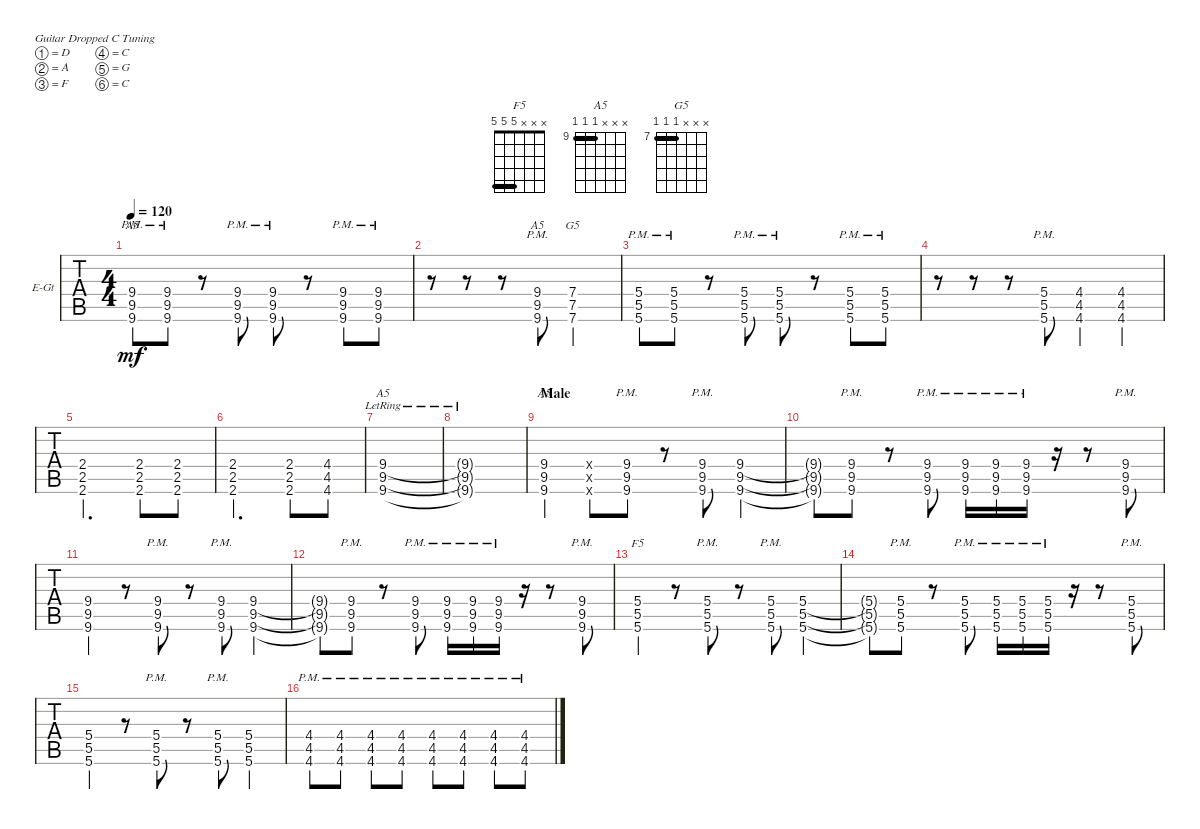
\defaultSystemsLayout 4
\bracketExtendMode groupsimilarinstruments
\firstSystemTrackNameOrientation horizontal
\otherSystemsTrackNameOrientation horizontal
\track ("Electric Guitar" "E-Gt") {solo instrument distortionguitar}
\staff {tabs}
\tuning (D4 A3 F3 C3 G2 C2)
\chord ("F5" x x x 5 5 5) {barre (5 5)}
\chord ("A5" x x x 9 9 9) {firstfret 9 barre (9 9)}
\chord ("G5" x x x 7 7 7) {firstfret 7 barre (7 7)}
\ts (4 4)
\tempo 120
\clef g2
\scale
0.296651
\ks c
(9.4{pm} 9.5{pm} 9.6{pm}).8{ch "A5" dy mf} (9.6{pm} 9.5{pm} 9.4{pm}).8 r.8 (9.4{pm} 9.5{pm} 9.6{pm}).8 (9.6{pm} 9.5{pm} 9.4{pm}).8 r.8 (9.4{pm} 9.5{pm} 9.6{pm}).8 (9.6{pm} 9.5{pm} 9.4{pm}).8 |
\scale
0.249804 r.8 r.8 r.8 (9.6{pm} 9.5{pm} 9.4{pm}).8{ch "A5"} (7.6 7.5 7.4).2{ch "G5"} |
\scale
0.409557 (5.4{pm} 5.5{pm} 5.6{pm}).8 (5.6{pm} 5.5{pm} 5.4{pm}).8 r.8 (5.4{pm} 5.5{pm} 5.6{pm}).8 (5.6{pm} 5.5{pm} 5.4{pm}).8 r.8 (5.4{pm} 5.5{pm} 5.6{pm}).8 (5.6{pm} 5.5{pm} 5.4{pm}).8 |
\scale
0.297549 r.8 r.8 r.8 (5.4{pm} 5.5{pm} 5.6{pm}).8 (4.4 4.5 4.6).4 (4.6 4.5 4.4).4 |
\scale
0.435669 (2.4 2.5 2.6).2{d} (2.4 2.5 2.6).8 (2.4 2.5 2.6).8 |
\scale
0.242761 (2.4 2.5 2.6).2{d} (2.4 2.5 2.6).8 (4.4 4.5 4.6).8 |
\scale
0.067709 (9.6{lr} 9.5{lr} 9.4{lr}).1{ch "A5"} |
\scale
0.0628102 (9.6{lr t} 9.5{lr t} 9.4{lr t}).1 |
\section ("" "Male")
\scale
0.209581 (9.6 9.5 9.4).4{ch "A5" legatoorigin} (9.6{x} 9.5{x} 9.4{x}).8 (9.4{pm} 9.5{pm} 9.6{pm}).8 r.8 (9.4{pm} 9.5{pm} 9.6{pm}).8 (9.4 9.5 9.6).4 |
\scale
0.290419 (9.4{t} 9.5{t} 9.6{t}).8 (9.4{pm} 9.5{pm} 9.6{pm}).8 r.8 (9.4{pm} 9.5{pm} 9.6{pm}).8 (9.4{pm} 9.5{pm} 9.6{pm}).16 (9.4{pm} 9.5{pm} 9.6{pm}).16 (9.4{pm} 9.5{pm} 9.6{pm}).16 r.16 r.8 (9.4{pm} 9.5{pm} 9.6{pm}).8 |
\scale
0.209581 (9.6 9.5 9.4).4 r.8 (9.4{pm} 9.5{pm} 9.6{pm}).8 r.8 (9.4{pm} 9.5{pm} 9.6{pm}).8 (9.4 9.5 9.6).4 |
\scale
0.290419 (9.4{t} 9.5{t} 9.6{t}).8 (9.4{pm} 9.5{pm} 9.6{pm}).8 r.8 (9.4{pm} 9.5{pm} 9.6{pm}).8 (9.4{pm} 9.5{pm} 9.6{pm}).16 (9.4{pm} 9.5{pm} 9.6{pm}).16 (9.4{pm} 9.5{pm} 9.6{pm}).16 r.16 r.8 (9.4{pm} 9.5{pm} 9.6{pm}).8 |
\scale
0.22082 (5.6 5.5 5.4).4{ch "F5"} r.8 (5.4{pm} 5.5{pm} 5.6{pm}).8 r.8 (5.4{pm} 5.5{pm} 5.6{pm}).8 (5.4 5.5 5.6).4 |
\scale
0.274537 (5.4{t} 5.5{t} 5.6{t}).8 (5.4{pm} 5.5{pm} 5.6{pm}).8 r.8 (5.4{pm} 5.5{pm} 5.6{pm}).8 (5.4{pm} 5.5{pm} 5.6{pm}).16 (5.4{pm} 5.5{pm} 5.6{pm}).16 (5.4{pm} 5.5{pm} 5.6{pm}).16 r.16 r.8 (5.4{pm} 5.5{pm} 5.6{pm}).8 |
\scale
0.217952 (5.6 5.5 5.4).4 r.8 (5.4{pm} 5.5{pm} 5.6{pm}).8 r.8 (5.4{pm} 5.5{pm} 5.6{pm}).8 (5.4 5.5 5.6).4 |
\scale
0.286203 (4.6{pm} 4.5{pm} 4.4{pm}).8 (4.6{pm} 4.5{pm} 4.4{pm}).8 (4.6{pm} 4.5{pm} 4.4{pm}).8 (4.6{pm} 4.5{pm} 4.4{pm}).8 (4.6{pm} 4.5{pm} 4.4{pm}).8 (4.6{pm} 4.5{pm} 4.4{pm}).8 (4.6{pm} 4.5{pm} 4.4{pm}).8 (4.6{pm} 4.5{pm} 4.4{pm}).8
